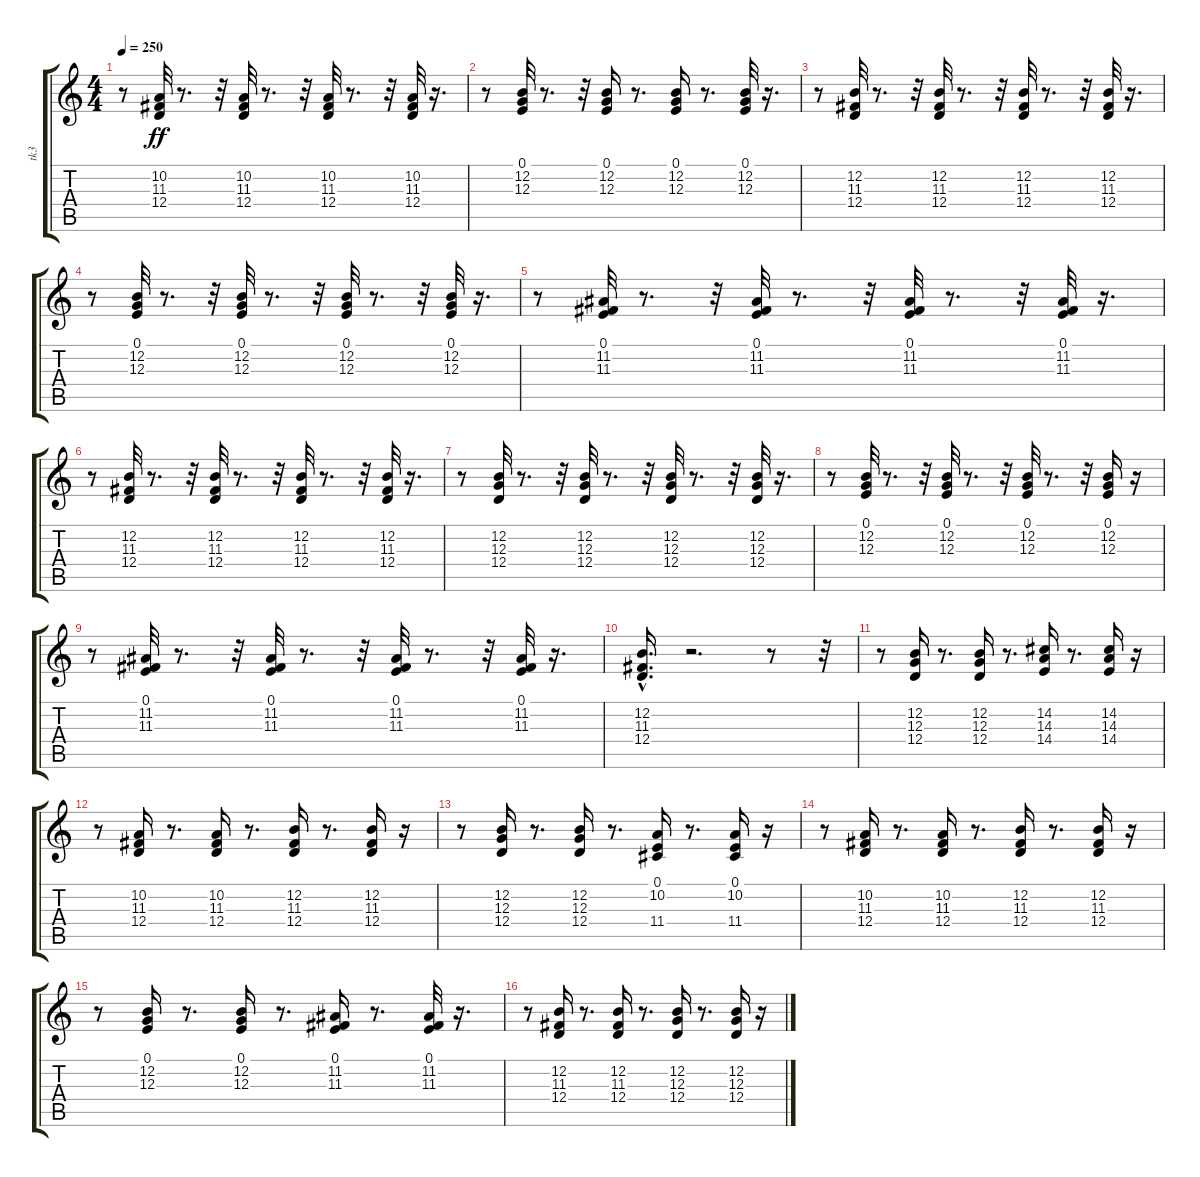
\track ("tk3" "tk3") {instrument brightacousticpiano}
\staff {score tabs}
\tuning (E4 B3 G3 D3 A2 E2) {hide}
\ts (4 4)
\tempo 250
\clef g2
\ks c
r.8{dy ff} (10.2 11.3 12.4).32 r.8{d} r.32 (10.2 11.3 12.4).32 r.8{d} r.32 (10.2 11.3 12.4).32 r.8{d} r.32 (10.2 11.3 12.4).32 r.16{d} |
r.8 (0.1 12.2 12.3).32 r.8{d} r.32 (0.1 12.2 12.3).16 r.8{d} (0.1 12.2 12.3).16 r.8{d} (0.1 12.2 12.3).32 r.16{d} |
r.8 (12.2 11.3 12.4).32 r.8{d} r.32 (12.2 11.3 12.4).32 r.8{d} r.32 (12.2 11.3 12.4).32 r.8{d} r.32 (12.2 11.3 12.4).32 r.16{d} |
r.8 (0.1 12.2 12.3).32 r.8{d} r.32 (0.1 12.2 12.3).32 r.8{d} r.32 (0.1 12.2 12.3).32 r.8{d} r.32 (0.1 12.2 12.3).32 r.16{d} |
r.8 (0.1 11.2 11.3).32 r.8{d} r.32 (0.1 11.2 11.3).32 r.8{d} r.32 (0.1 11.2 11.3).32 r.8{d} r.32 (0.1 11.2 11.3).32 r.16{d} |
r.8 (12.2 11.3 12.4).32 r.8{d} r.32 (12.2 11.3 12.4).32 r.8{d} r.32 (12.2 11.3 12.4).32 r.8{d} r.32 (12.2 11.3 12.4).32 r.16{d} |
r.8 (12.2 12.3 12.4).32 r.8{d} r.32 (12.2 12.3 12.4).32 r.8{d} r.32 (12.2 12.3 12.4).32 r.8{d} r.32 (12.2 12.3 12.4).32 r.16{d} |
r.8 (0.1 12.2 12.3).32 r.8{d} r.32 (0.1 12.2 12.3).32 r.8{d} r.32 (0.1 12.2 12.3).32 r.8{d} r.32 (0.1 12.2 12.3).16 r.16 |
r.8 (0.1 11.2 11.3).32 r.8{d} r.32 (0.1 11.2 11.3).32 r.8{d} r.32 (0.1 11.2 11.3).32 r.8{d} r.32 (0.1 11.2 11.3).32 r.16{d} |
(12.2{hac} 11.3 12.4{hac}).16{d} r.2{d} r.8 r.32 |
r.8 (12.2 12.3 12.4).16 r.8{d} (12.2 12.3 12.4).16 r.8{d} (14.2 14.3 14.4).16 r.8{d} (14.2 14.3 14.4).16 r.16 |
r.8 (10.2 11.3 12.4).16 r.8{d} (10.2 11.3 12.4).16 r.8{d} (12.2 11.3 12.4).16 r.8{d} (12.2 11.3 12.4).16 r.16 |
r.8 (12.2 12.3 12.4).16 r.8{d} (12.2 12.3 12.4).16 r.8{d} (0.1 10.2 11.4).16 r.8{d} (0.1 10.2 11.4).16 r.16 |
r.8 (10.2 11.3 12.4).16 r.8{d} (10.2 11.3 12.4).16 r.8{d} (12.2 11.3 12.4).16 r.8{d} (12.2 11.3 12.4).16 r.16 |
r.8 (0.1 12.2 12.3).16 r.8{d} (0.1 12.2 12.3).16 r.8{d} (0.1 11.2 11.3).16 r.8{d} (0.1 11.2 11.3).32 r.16{d} |
r.8 (12.2 11.3 12.4).16 r.8{d} (12.2 11.3 12.4).16 r.8{d} (12.2 12.3 12.4).16 r.8{d} (12.2 12.3 12.4).16 r.16
